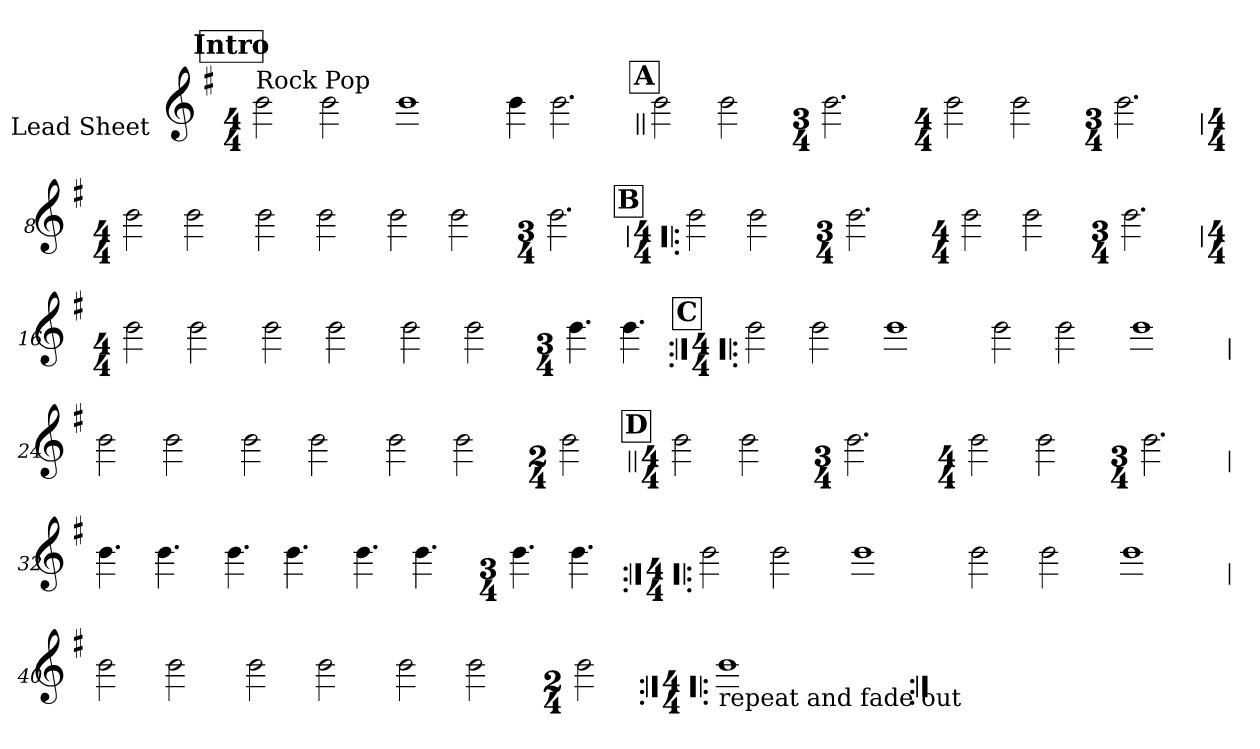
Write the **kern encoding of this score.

**kern
*part1
*staff1
*I"Lead Sheet
*stria0
*clefG2
*k[f#]
*G:
*M4/4
*MM110
!!LO:REH:place=s1:a:t=Intro
=1||
!LO:TX:a:t=Rock Pop
2b
2b
=2-
1b
=3-
4b
2.b
!!LO:LB:g=z
!!LO:REH:place=s1:a:t=A
=4||
2b
2b
=5-
*M3/4
2.b
=6-
*M4/4
2b
2b
=7-
*M3/4
2.b
!!LO:LB:g=z
=8
*M4/4
2b
2b
=9-
2b
2b
=10-
2b
2b
=11-
*M3/4
2.b
!!LO:LB:g=z
!!LO:REH:place=s1:a:t=B
=12!|:
*M4/4
2b
2b
=13-
*M3/4
2.b
=14-
*M4/4
2b
2b
=15-
*M3/4
2.b
!!LO:LB:g=z
=16
*M4/4
2b
2b
=17-
2b
2b
=18-
2b
2b
=19-
*M3/4
4.b
4.b
!!LO:LB:g=z
!!LO:REH:place=s1:a:t=C
=20:|!|:
*M4/4
2b
2b
=21-
1b
=22-
2b
2b
=23-
1b
!!LO:LB:g=z
=24
2b
2b
=25-
2b
2b
=26-
2b
2b
=27-
*M2/4
2b
!!LO:LB:g=z
!!LO:REH:place=s1:a:t=D
=28||
*M4/4
2b
2b
=29-
*M3/4
2.b
=30-
*M4/4
2b
2b
=31-
*M3/4
2.b
!!LO:LB:g=z
=32
4.b
4.b
=33-
4.b
4.b
=34-
4.b
4.b
=35-
*M3/4
4.b
4.b
!!LO:LB:g=z
=36:|!|:
*M4/4
2b
2b
=37-
1b
=38-
2b
2b
=39-
1b
!!LO:LB:g=z
=40
2b
2b
=41-
2b
2b
=42-
2b
2b
=43-
*M2/4
2b
!!LO:LB:g=z
=44:|!|:
*M4/4
!LO:TX:b:t=repeat and fade out
1b
=:|!
*-
